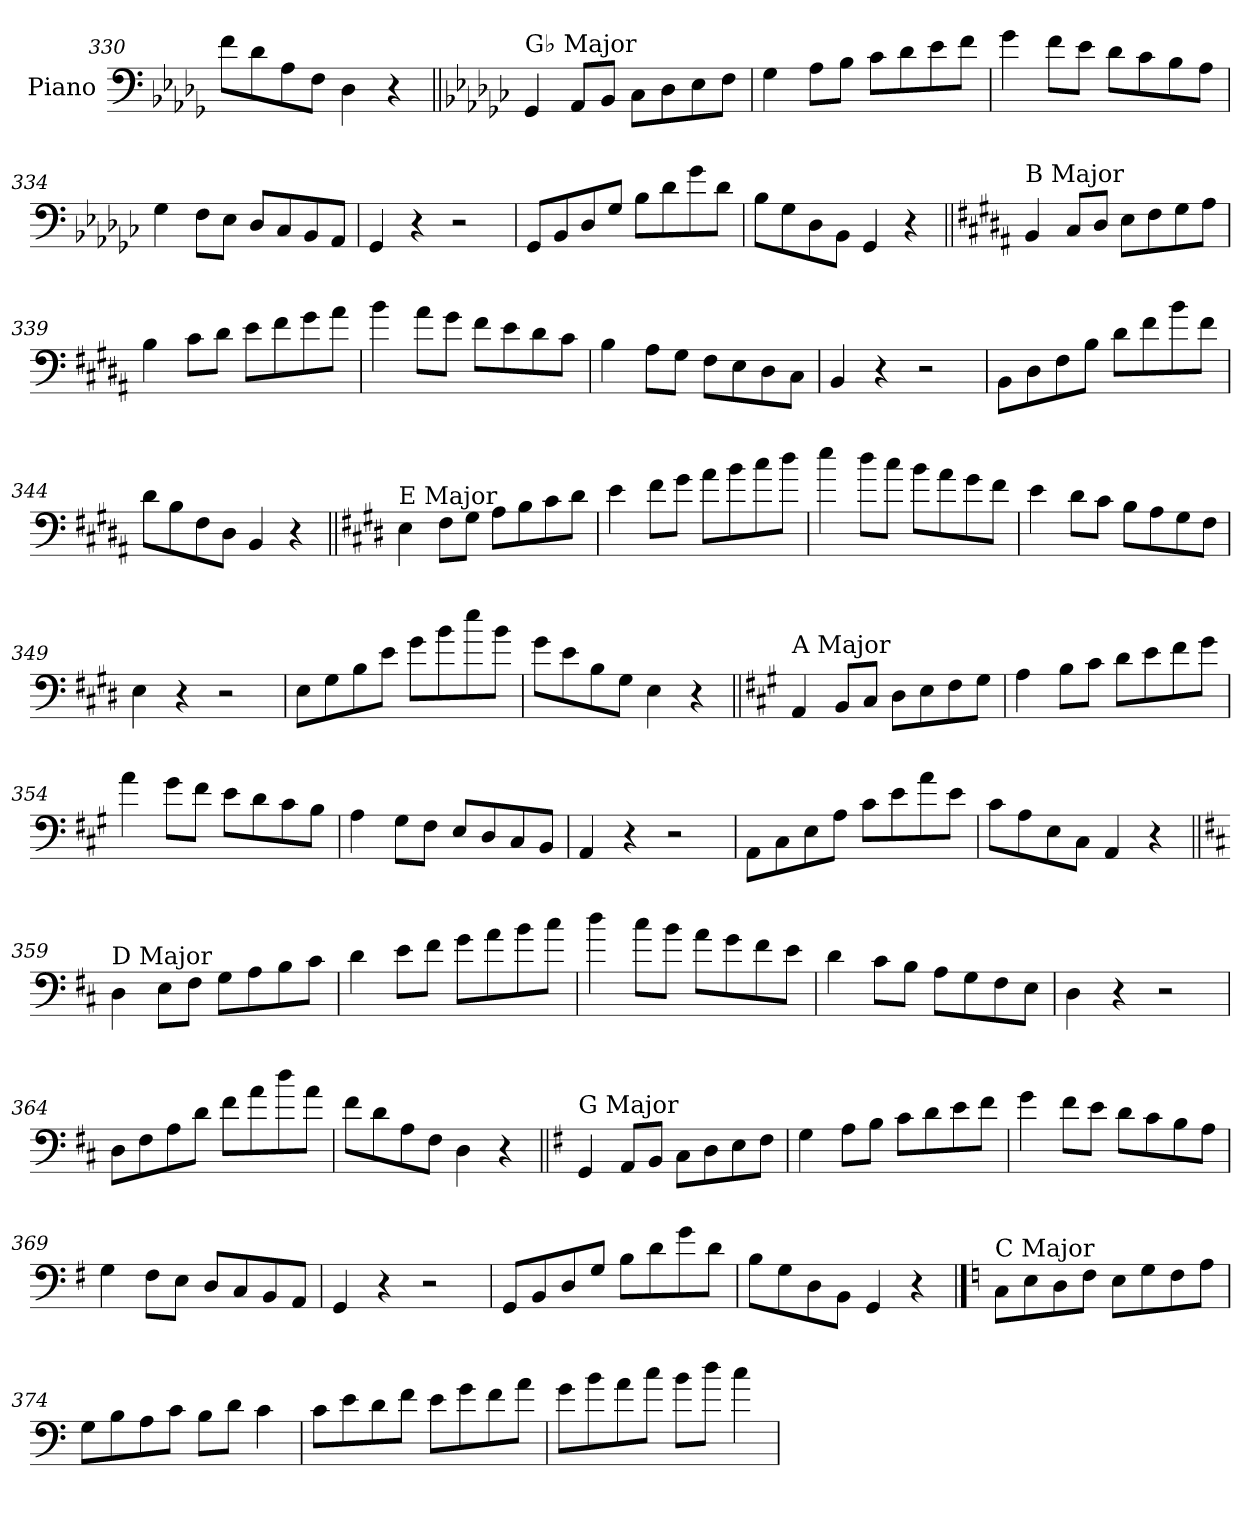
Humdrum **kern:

**kern
*part1
*staff1
*I"Piano
*I'Pno.
*clefF4
*k[b-e-a-d-g-]
=330
8f\L
8d-\
8A-\
8F\J
4D-\
4r
!!LO:PB:g=z
=331||
*k[b-e-a-d-g-c-]
!LO:TX:a:t=G♭ Major
4GG-/
8AA-/L
8BB-/J
8C-\L
8D-\
8E-\
8F\J
=332
4G-\
8A-\L
8B-\J
8c-\L
8d-\
8e-\
8f\J
=333
4g-\
8f\L
8e-\J
8d-\L
8c-\
8B-\
8A-\J
=334
4G-\
8F\L
8E-\J
8D-/L
8C-/
8BB-/
8AA-/J
=335
4GG-/
4r
2r
=336
8GG-/L
8BB-/
8D-/
8G-/J
8B-\L
8d-\
8g-\
8d-\J
=337
8B-\L
8G-\
8D-\
8BB-\J
4GG-/
4r
!!LO:LB:g=z
=338||
*k[f#c#g#d#a#]
!LO:TX:a:t=B Major
4BB/
8C#/L
8D#/J
8E\L
8F#\
8G#\
8A#\J
=339
4B\
8c#\L
8d#\J
8e\L
8f#\
8g#\
8a#\J
=340
4b\
8a#\L
8g#\J
8f#\L
8e\
8d#\
8c#\J
=341
4B\
8A#\L
8G#\J
8F#\L
8E\
8D#\
8C#\J
=342
4BB/
4r
2r
=343
8BB\L
8D#\
8F#\
8B\J
8d#\L
8f#\
8b\
8f#\J
=344
8d#\L
8B\
8F#\
8D#\J
4BB/
4r
!!LO:LB:g=z
=345||
*k[f#c#g#d#]
!LO:TX:a:t=E Major
4E\
8F#\L
8G#\J
8A\L
8B\
8c#\
8d#\J
=346
4e\
8f#\L
8g#\J
8a\L
8b\
8cc#\
8dd#\J
=347
4ee\
8dd#\L
8cc#\J
8b\L
8a\
8g#\
8f#\J
=348
4e\
8d#\L
8c#\J
8B\L
8A\
8G#\
8F#\J
=349
4E\
4r
2r
=350
8E\L
8G#\
8B\
8e\J
8g#\L
8b\
8ee\
8b\J
=351
8g#\L
8e\
8B\
8G#\J
4E\
4r
!!LO:LB:g=z
=352||
*k[f#c#g#]
!LO:TX:a:t=A Major
4AA/
8BB/L
8C#/J
8D\L
8E\
8F#\
8G#\J
=353
4A\
8B\L
8c#\J
8d\L
8e\
8f#\
8g#\J
=354
4a\
8g#\L
8f#\J
8e\L
8d\
8c#\
8B\J
=355
4A\
8G#\L
8F#\J
8E/L
8D/
8C#/
8BB/J
=356
4AA/
4r
2r
=357
8AA\L
8C#\
8E\
8A\J
8c#\L
8e\
8a\
8e\J
=358
8c#\L
8A\
8E\
8C#\J
4AA/
4r
!!LO:LB:g=z
=359||
*k[f#c#]
!LO:TX:a:t=D Major
4D\
8E\L
8F#\J
8G\L
8A\
8B\
8c#\J
=360
4d\
8e\L
8f#\J
8g\L
8a\
8b\
8cc#\J
=361
4dd\
8cc#\L
8b\J
8a\L
8g\
8f#\
8e\J
=362
4d\
8c#\L
8B\J
8A\L
8G\
8F#\
8E\J
=363
4D\
4r
2r
=364
8D\L
8F#\
8A\
8d\J
8f#\L
8a\
8dd\
8a\J
=365
8f#\L
8d\
8A\
8F#\J
4D\
4r
!!LO:LB:g=z
=366||
*k[f#]
!LO:TX:a:t=G Major
4GG/
8AA/L
8BB/J
8C\L
8D\
8E\
8F#\J
=367
4G\
8A\L
8B\J
8c\L
8d\
8e\
8f#\J
=368
4g\
8f#\L
8e\J
8d\L
8c\
8B\
8A\J
=369
4G\
8F#\L
8E\J
8D/L
8C/
8BB/
8AA/J
=370
4GG/
4r
2r
=371
8GG/L
8BB/
8D/
8G/J
8B\L
8d\
8g\
8d\J
=372
8B\L
8G\
8D\
8BB\J
4GG/
4r
!!LO:PB:g=z
==373
*k[]
!LO:TX:a:t=C Major
8C\L
8E\
8D\
8F\J
8E\L
8G\
8F\
8A\J
=374
8G\L
8B\
8A\
8c\J
8B\L
8d\J
4c\
=375
8c\L
8e\
8d\
8f\J
8e\L
8g\
8f\
8a\J
=376
8g\L
8b\
8a\
8cc\J
8b\L
8dd\J
4cc\
=
*-
